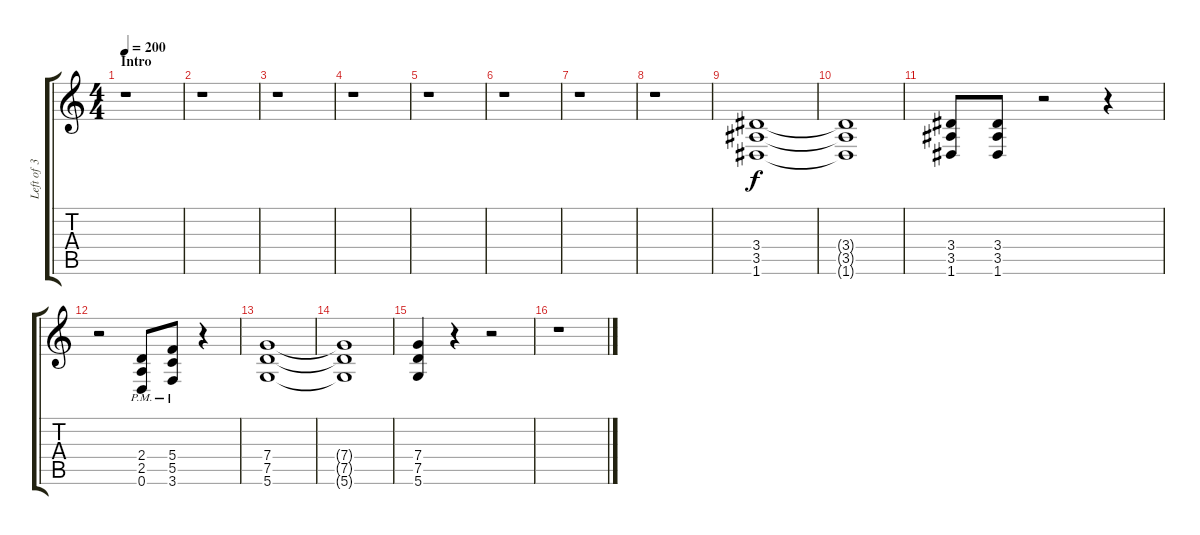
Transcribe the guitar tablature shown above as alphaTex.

\track ("Left of 3" "Left of 3") {instrument overdrivenguitar}
\staff {score tabs}
\tuning (D4 A3 F3 C3 G2 D2) {hide}
\ts (4 4)
\section ("" "Intro")
\tempo 200
\clef g2
\ks c
r.1{dy f instrument overdrivenguitar} |
r.1 |
r.1 |
r.1 |
r.1 |
r.1 |
r.1 |
r.1 |
(3.4 3.5 1.6).1 |
(3.4{t} 3.5{t} 1.6{t}).1 |
(3.4 3.5 1.6).8 (3.4 3.5 1.6).8 r.2 r.4 |
r.2 (2.4{pm} 2.5{pm} 0.6{pm}).8 (5.4{pm} 5.5{pm} 3.6{pm}).8 r.4 |
(7.4 7.5 5.6).1 |
(7.4{t} 7.5{t} 5.6{t}).1 |
(7.4 7.5 5.6).4 r.4 r.2 |
r.1
